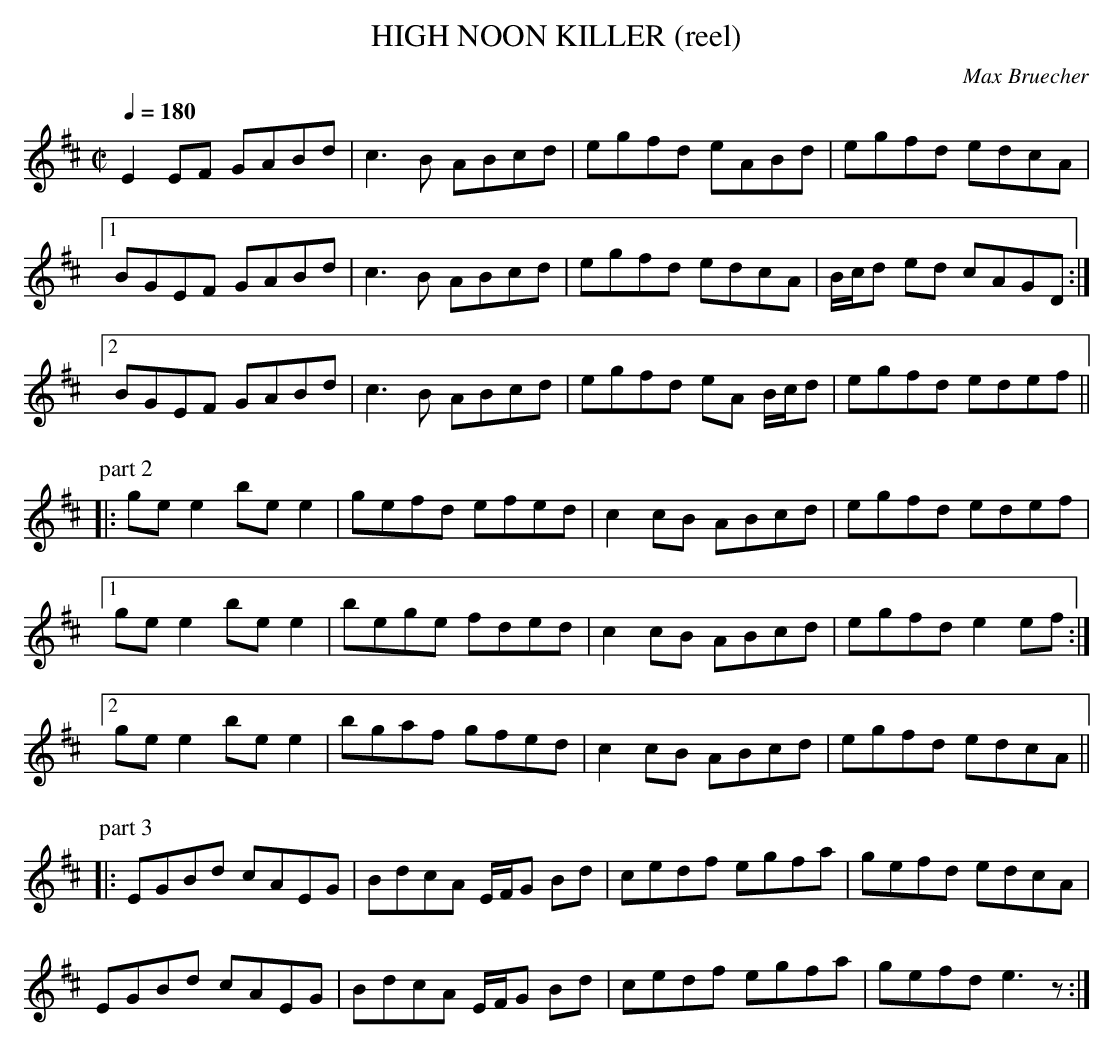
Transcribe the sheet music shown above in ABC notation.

X:1
T:HIGH NOON KILLER (reel)
C:Max Bruecher
Q:1/4=180
M:C|
L:1/8
K:Edor
E2EF GABd|c3B ABcd|egfd eABd|egfd edcA|
[1 BGEF GABd|c3 B ABcd|egfd edcA|B/c/d ed cAGD :|
[2 BGEF GABd|c3 B ABcd|egfd eA B/c/d|egfd edef ||
P:part 2
|:ge e2 be e2|gefd efed|c2 cB ABcd |egfd edef|
[1 ge e2 be e2|bege fded|c2 cB ABcd |egfd e2 ef:|
[2 ge e2 be e2|bgaf gfed|c2 cB ABcd |egfd edcA||
P:part 3
|:EGBd cAEG |BdcA E/F/G Bd|cedf egfa|gefd edcA|
EGBd cAEG|BdcA E/F/G Bd|cedf egfa|gefd e3 z :|
